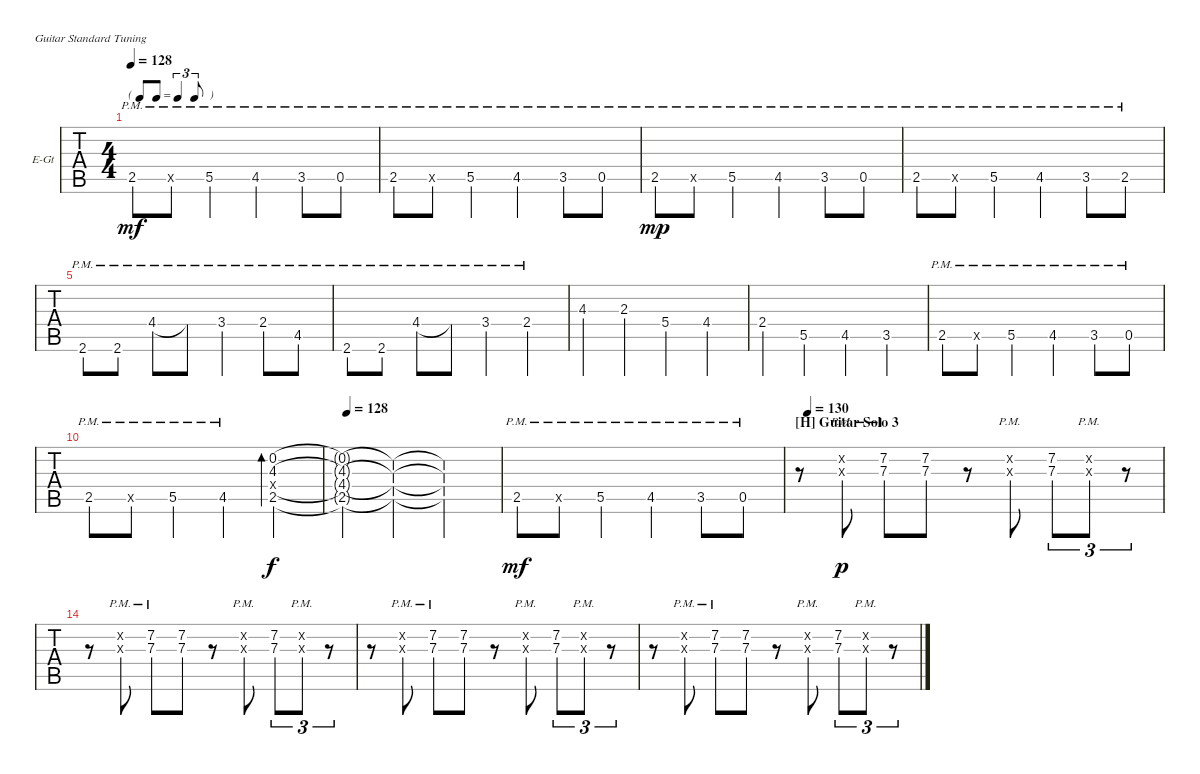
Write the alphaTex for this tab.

\bracketExtendMode nobrackets
\firstSystemTrackNameOrientation horizontal
\otherSystemsTrackNameOrientation horizontal
\defaultBarNumberDisplay FirstOfSystem
\track ("Tremelo" "E-Gt") {instrument electricguitarclean}
\staff {tabs}
\tuning (E4 B3 G3 D3 A2 E2)
\ts (4 4)
\tf triplet8th
\tempo 128
\clef g2
\scale
0.25
\ks d
2.5{pm}.8{dy mf} 2.5{pm x}.8 5.5{pm}.4 4.5{pm}.4 3.5{pm}.8 0.5{pm}.8 |
\scale
0.25 2.5{pm}.8 2.5{pm x}.8 5.5{pm}.4 4.5{pm}.4 3.5{pm}.8 0.5{pm}.8 |
\scale
0.25 2.5{pm}.8{dy mp} 2.5{pm x}.8 5.5{pm}.4 4.5{pm}.4 3.5{pm}.8 0.5{pm}.8 |
\scale
0.25 2.5{pm}.8 2.5{pm x}.8 5.5{pm}.4 4.5{pm}.4 3.5{pm}.8 2.5{pm}.8 |
\scale
0.283019 2.6{pm}.8 2.6{pm}.8 4.4{pm}.8 4.4{pm t}.8 3.4{pm}.4 2.4{pm}.8 4.5{pm}.8 |
\scale
0.264151 2.6{pm}.8 2.6{pm}.8 4.4{pm}.8 4.4{pm t}.8 3.4{pm}.4 2.4{pm}.4 |
\scale
0.226415 4.3.4 2.3.4 5.4.4 4.4.4 |
\scale
0.226415 2.4.4 5.5.4 4.5.4 3.5.4 |
\scale
0.25 2.5{pm}.8 2.5{pm x}.8 5.5{pm}.4 4.5{pm}.4 3.5{pm}.8 0.5{pm}.8 |
\scale
0.25 2.5{pm}.8 2.5{pm x}.8 5.5{pm}.4 4.5{pm}.4 (4.3{hac} 0.2{hac} 4.4{hac x} 2.5{hac}).4{bd 240 dy f} |
\tempo (128 0.0375)
\scale
0.25 (4.3{t} 0.2{t} 4.4{x t} 2.5{t}).4 (4.3{t} 0.2{t} 4.4{x t} 2.5{t}).4 (4.3{t} 0.2{t} 4.4{x t} 2.5{t}).2 |
\scale
0.25 2.5{pm}.8{dy mf} 2.5{pm x}.8 5.5{pm}.4 4.5{pm}.4 3.5{pm}.8 0.5{pm}.8 |
\section ("H" "Guitar Solo 3")
\tempo (130 0.025)
\scale
0.25 r.8 (7.2{pm x} 7.3{pm x}).8{dy p} (7.2{pm} 7.3{pm}).8 (7.2 7.3).8 r.8 (7.2{pm x} 7.3{pm x}).8 (7.2 7.3).8{tu (3 2)} (7.3{pm x} 7.2{pm x}).8{tu (3 2)} r.8{tu (3 2)} |
\scale
0.25 r.8 (7.2{pm x} 7.3{pm x}).8 (7.2{pm} 7.3{pm}).8 (7.2 7.3).8 r.8 (7.2{pm x} 7.3{pm x}).8 (7.2 7.3).8{tu (3 2)} (7.3{pm x} 7.2{pm x}).8{tu (3 2)} r.8{tu (3 2)} |
\scale
0.25 r.8 (7.2{pm x} 7.3{pm x}).8 (7.2{pm} 7.3{pm}).8 (7.2 7.3).8 r.8 (7.2{pm x} 7.3{pm x}).8 (7.2 7.3).8{tu (3 2)} (7.3{pm x} 7.2{pm x}).8{tu (3 2)} r.8{tu (3 2)} |
\scale
0.25 r.8 (7.2{pm x} 7.3{pm x}).8 (7.2{pm} 7.3{pm}).8 (7.2 7.3).8 r.8 (7.2{pm x} 7.3{pm x}).8 (7.2 7.3).8{tu (3 2)} (7.3{pm x} 7.2{pm x}).8{tu (3 2)} r.8{tu (3 2)}
